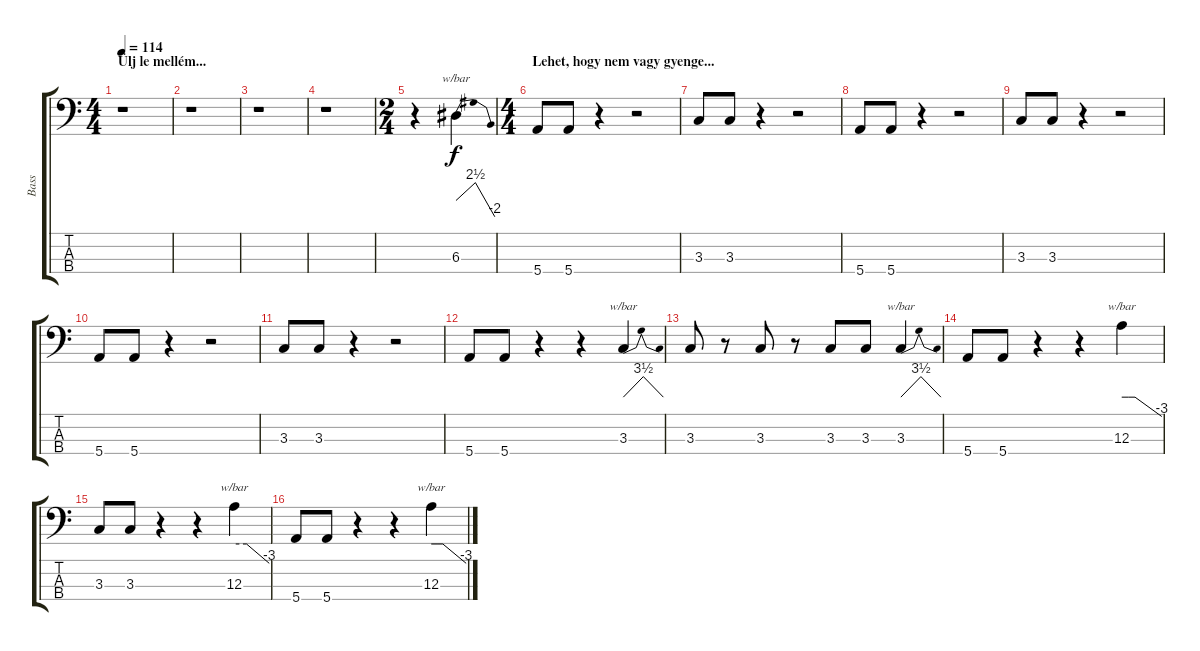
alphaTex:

\track ("Bass" "Bass") {instrument electricbasspick}
\staff {score tabs}
\tuning (G2 D2 A1 E1) {hide}
\ts (4 4)
\section ("" "Ülj le mellém...")
\tempo 114
\clef f4
\ks c
r.1{dy f instrument electricbasspick} |
r.1 |
r.1 |
r.1 |
\ts (2 4)
r.4 6.3.4{tbe (dip default 0 0 15 10 60 -8)} |
\ts (4 4)
\section ("" "Lehet, hogy nem vagy gyenge...")
5.4.8 5.4.8 r.4 r.2 |
3.3.8 3.3.8 r.4 r.2 |
5.4.8 5.4.8 r.4 r.2 |
3.3.8 3.3.8 r.4 r.2 |
5.4.8 5.4.8 r.4 r.2 |
3.3.8 3.3.8 r.4 r.2 |
5.4.8 5.4.8 r.4 r.4 3.3.4{tbe (dip default 0 0 20 14 30 14 60 0)} |
3.3.8 r.8 3.3.8 r.8 3.3.8 3.3.8 3.3.4{tbe (dip default 0 0 20 14 30 14 60 0)} |
5.4.8 5.4.8 r.4 r.4 12.3.4{tbe (custom default 0 0 10 0 20 0 60 -12)} |
3.3.8 3.3.8 r.4 r.4 12.3.4{tbe (custom default 0 0 21 0 60 -12)} |
5.4.8 5.4.8 r.4 r.4 12.3.4{tbe (custom default 0 0 10 0 20 0 60 -12)}
